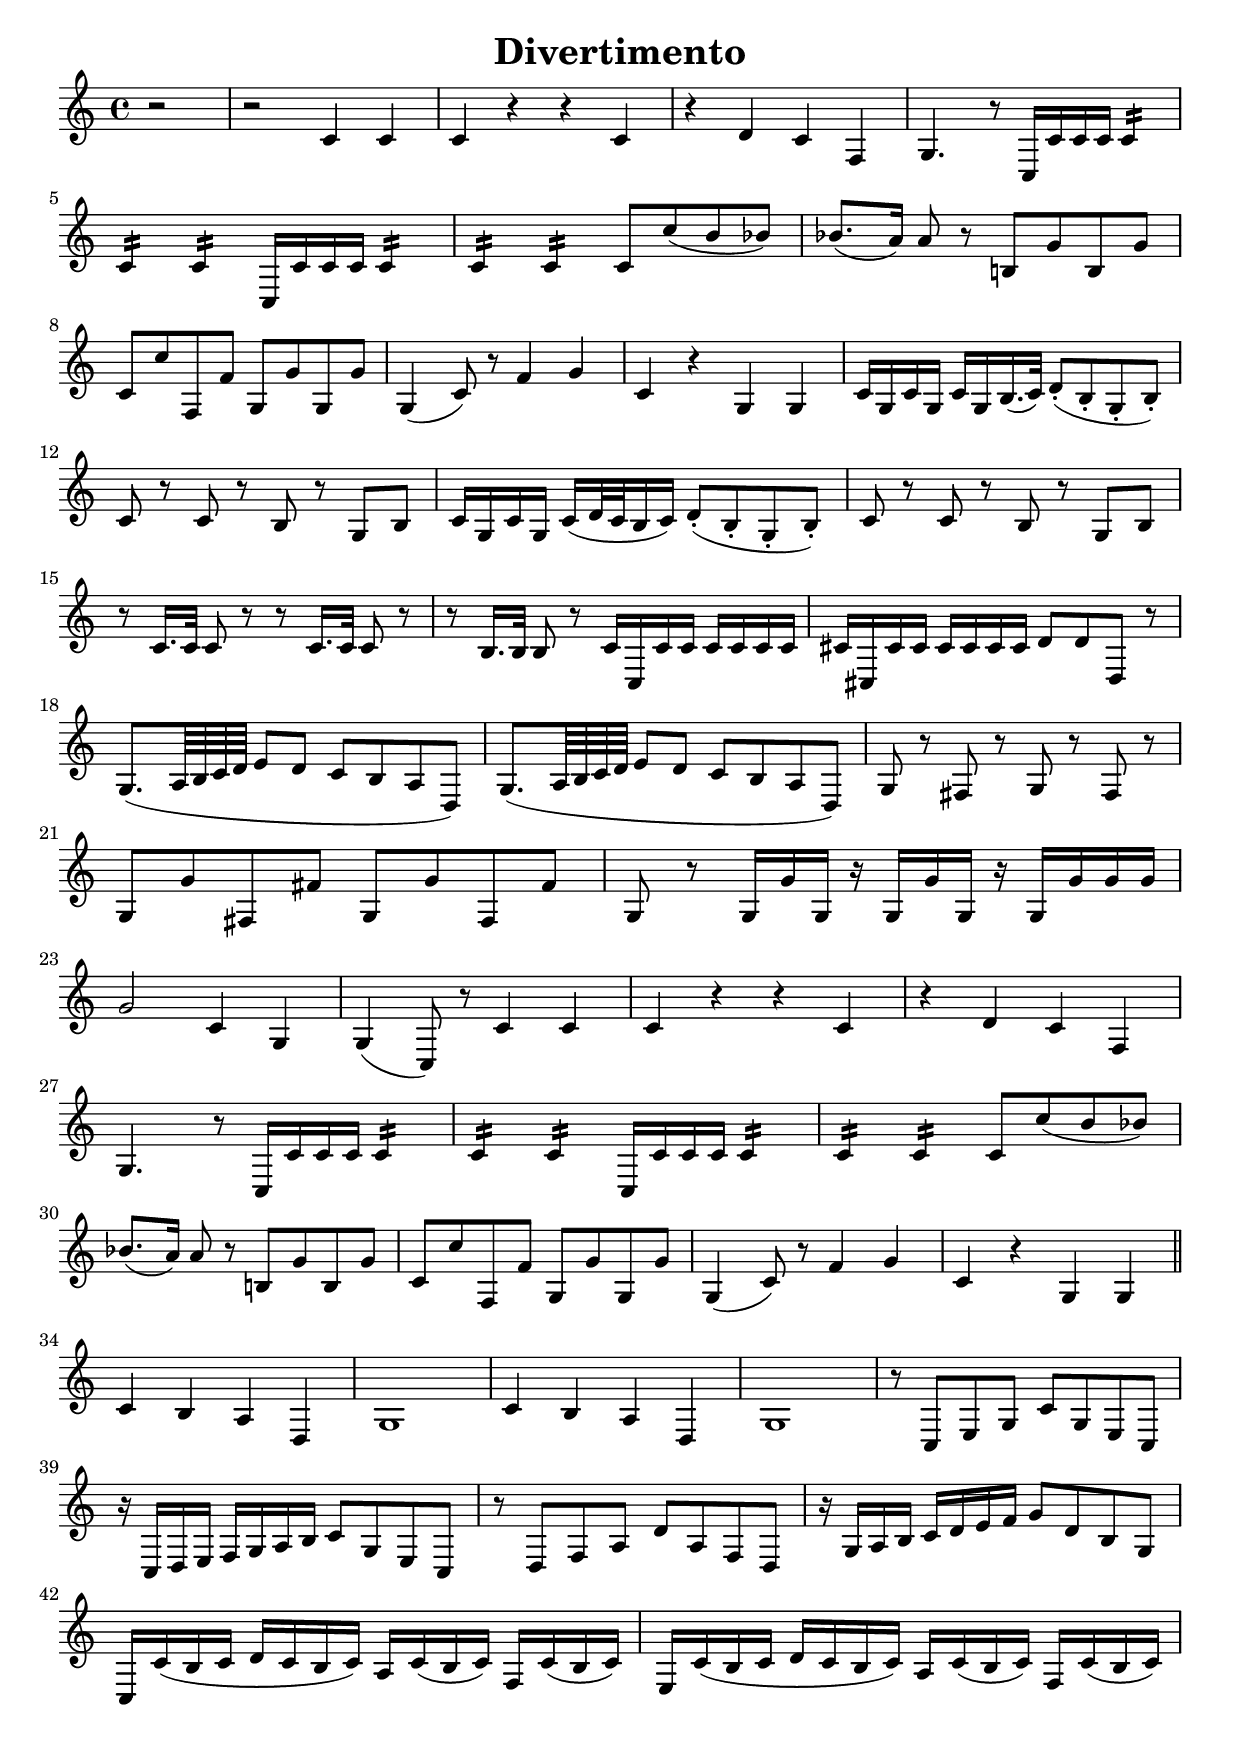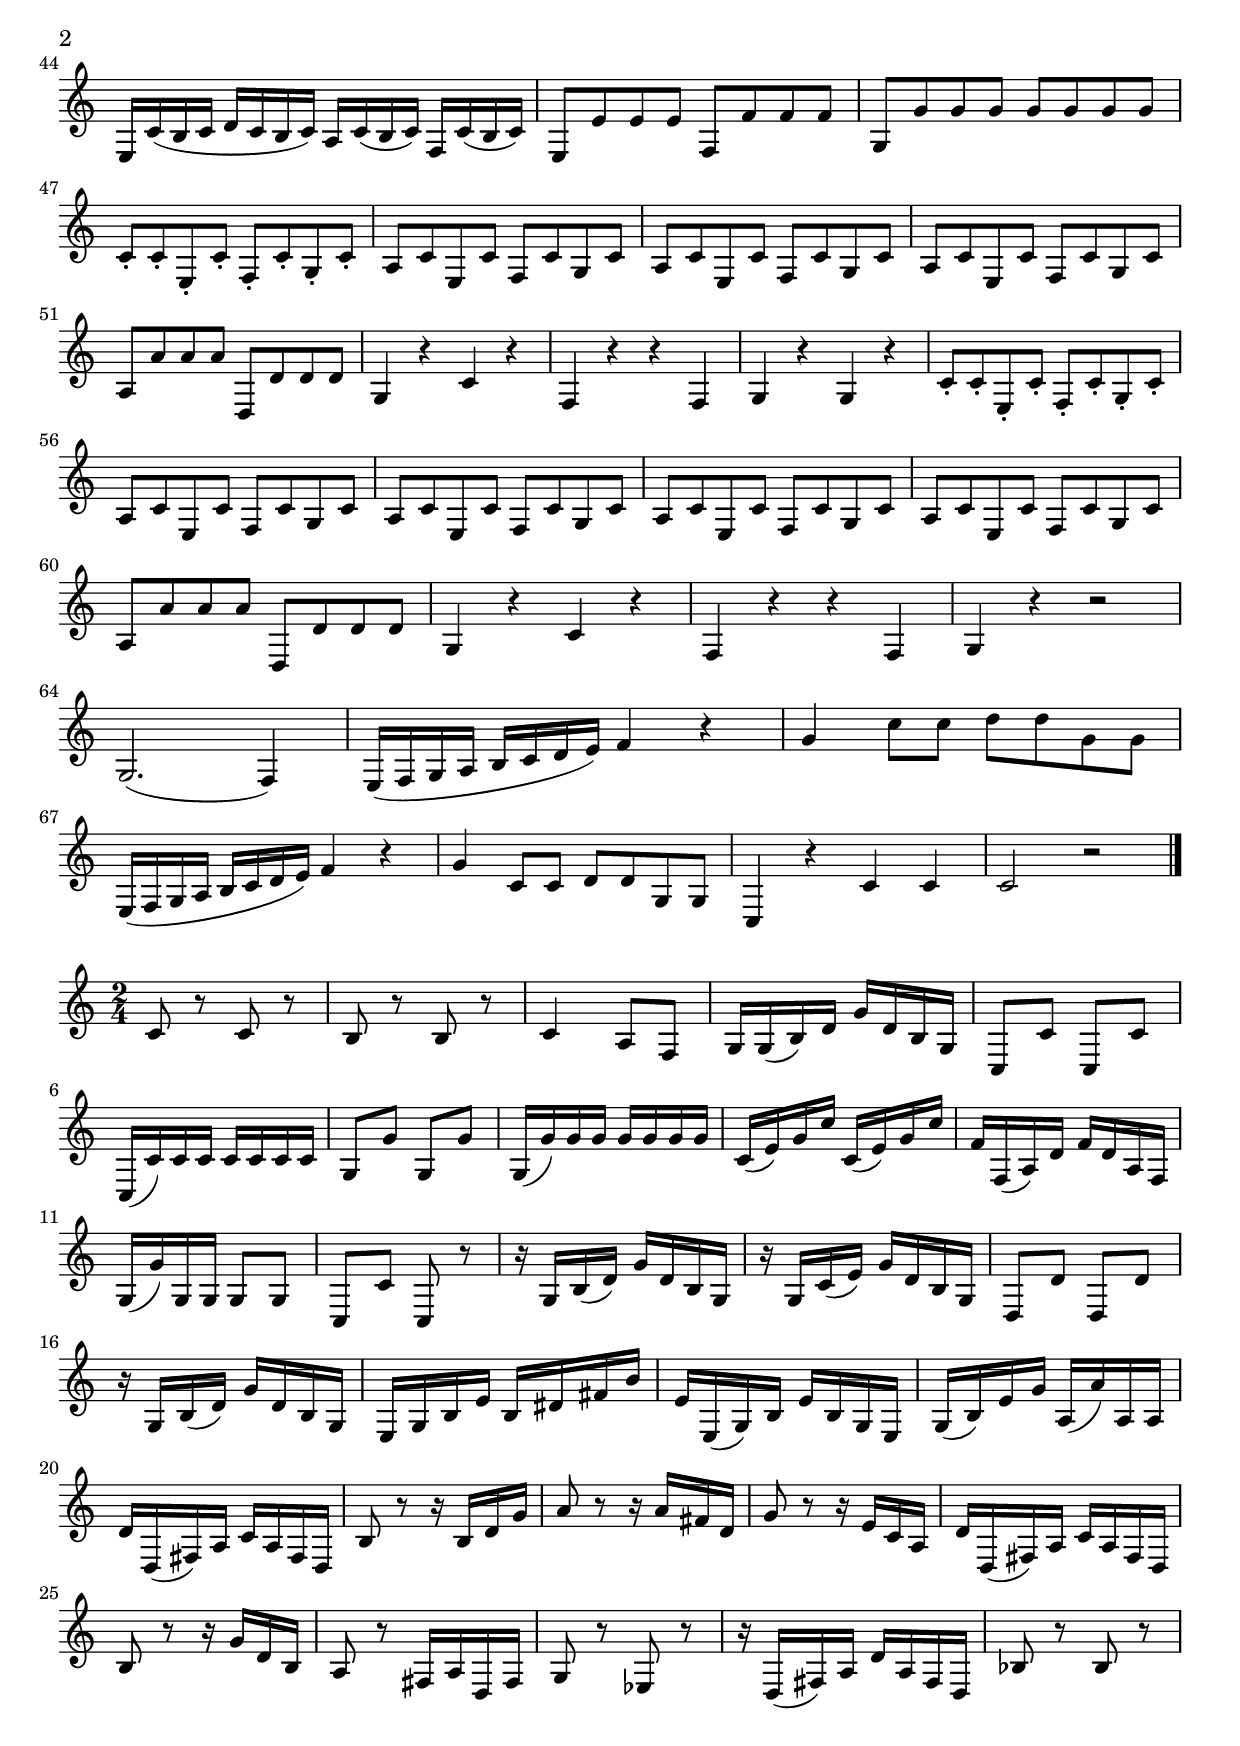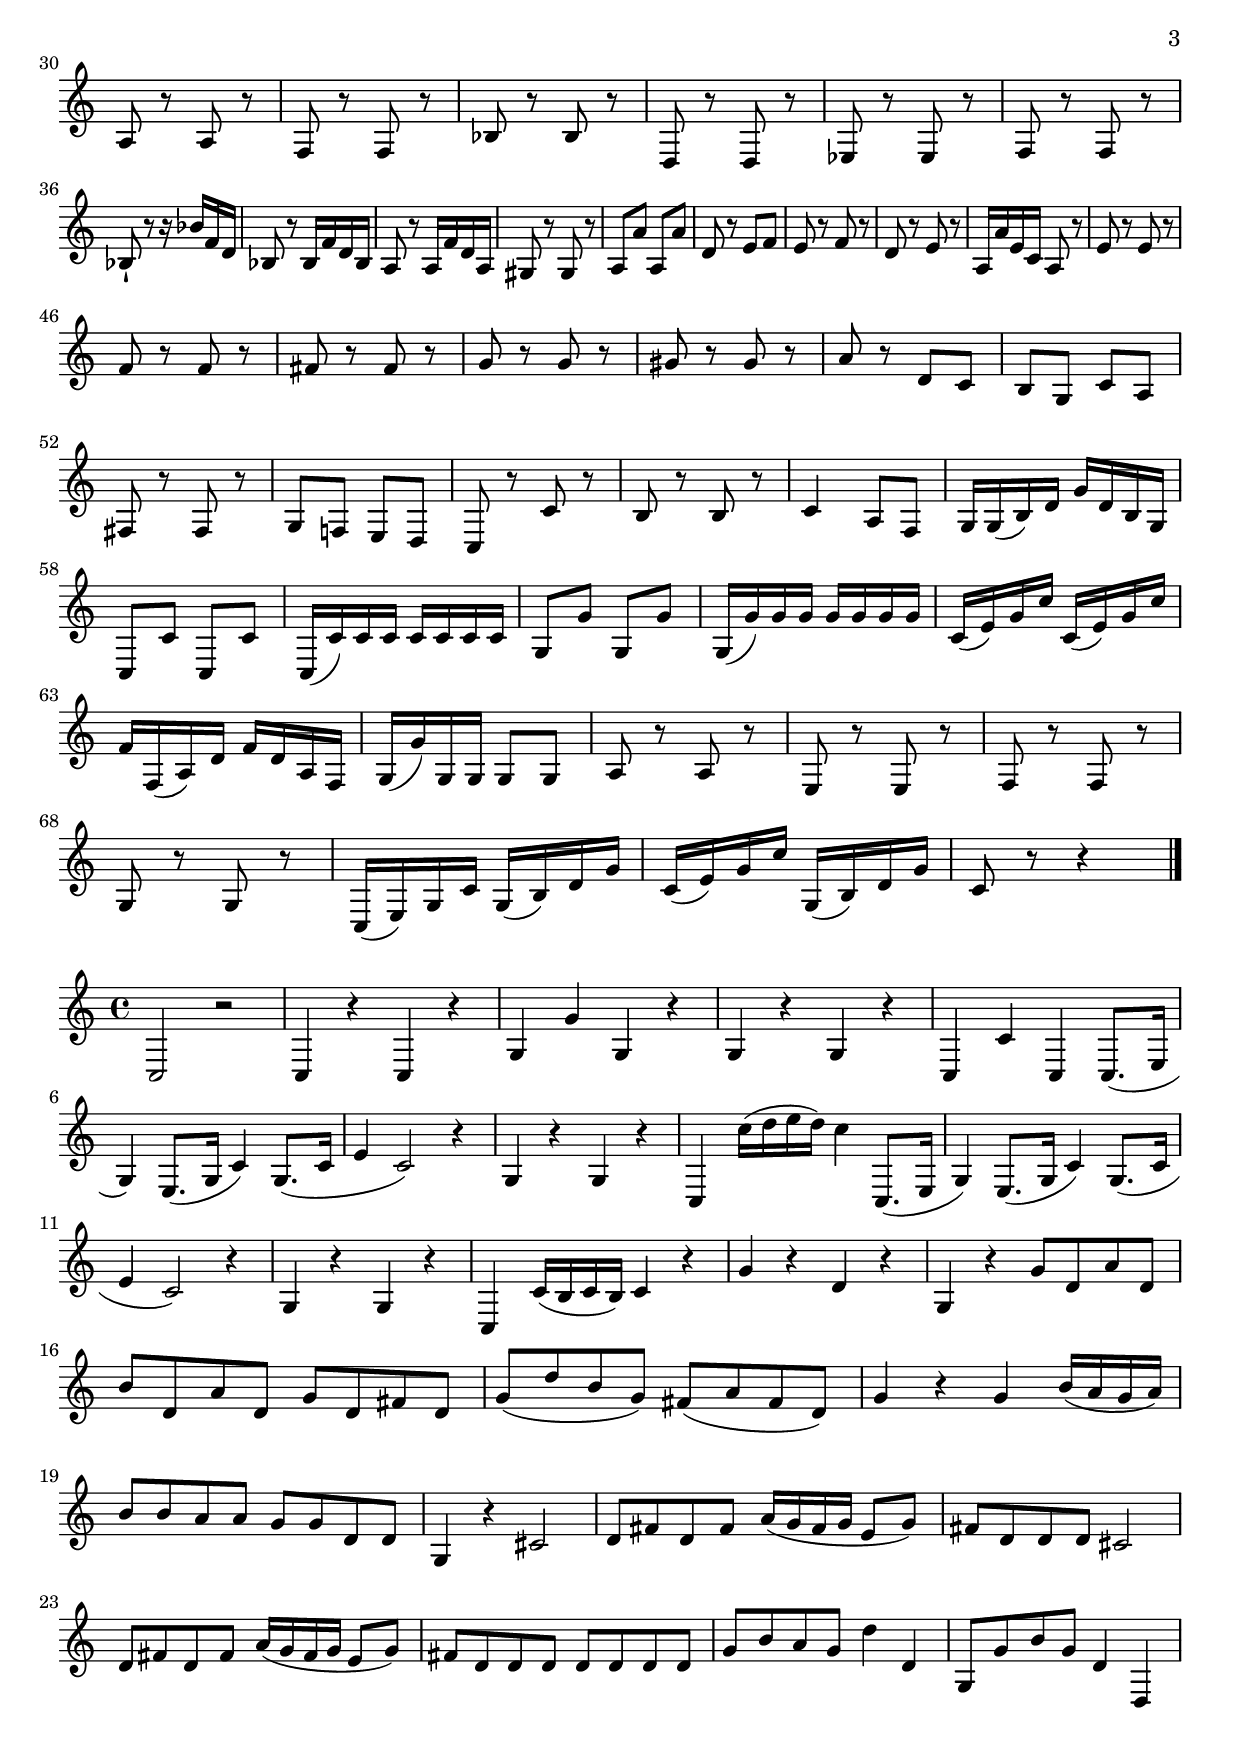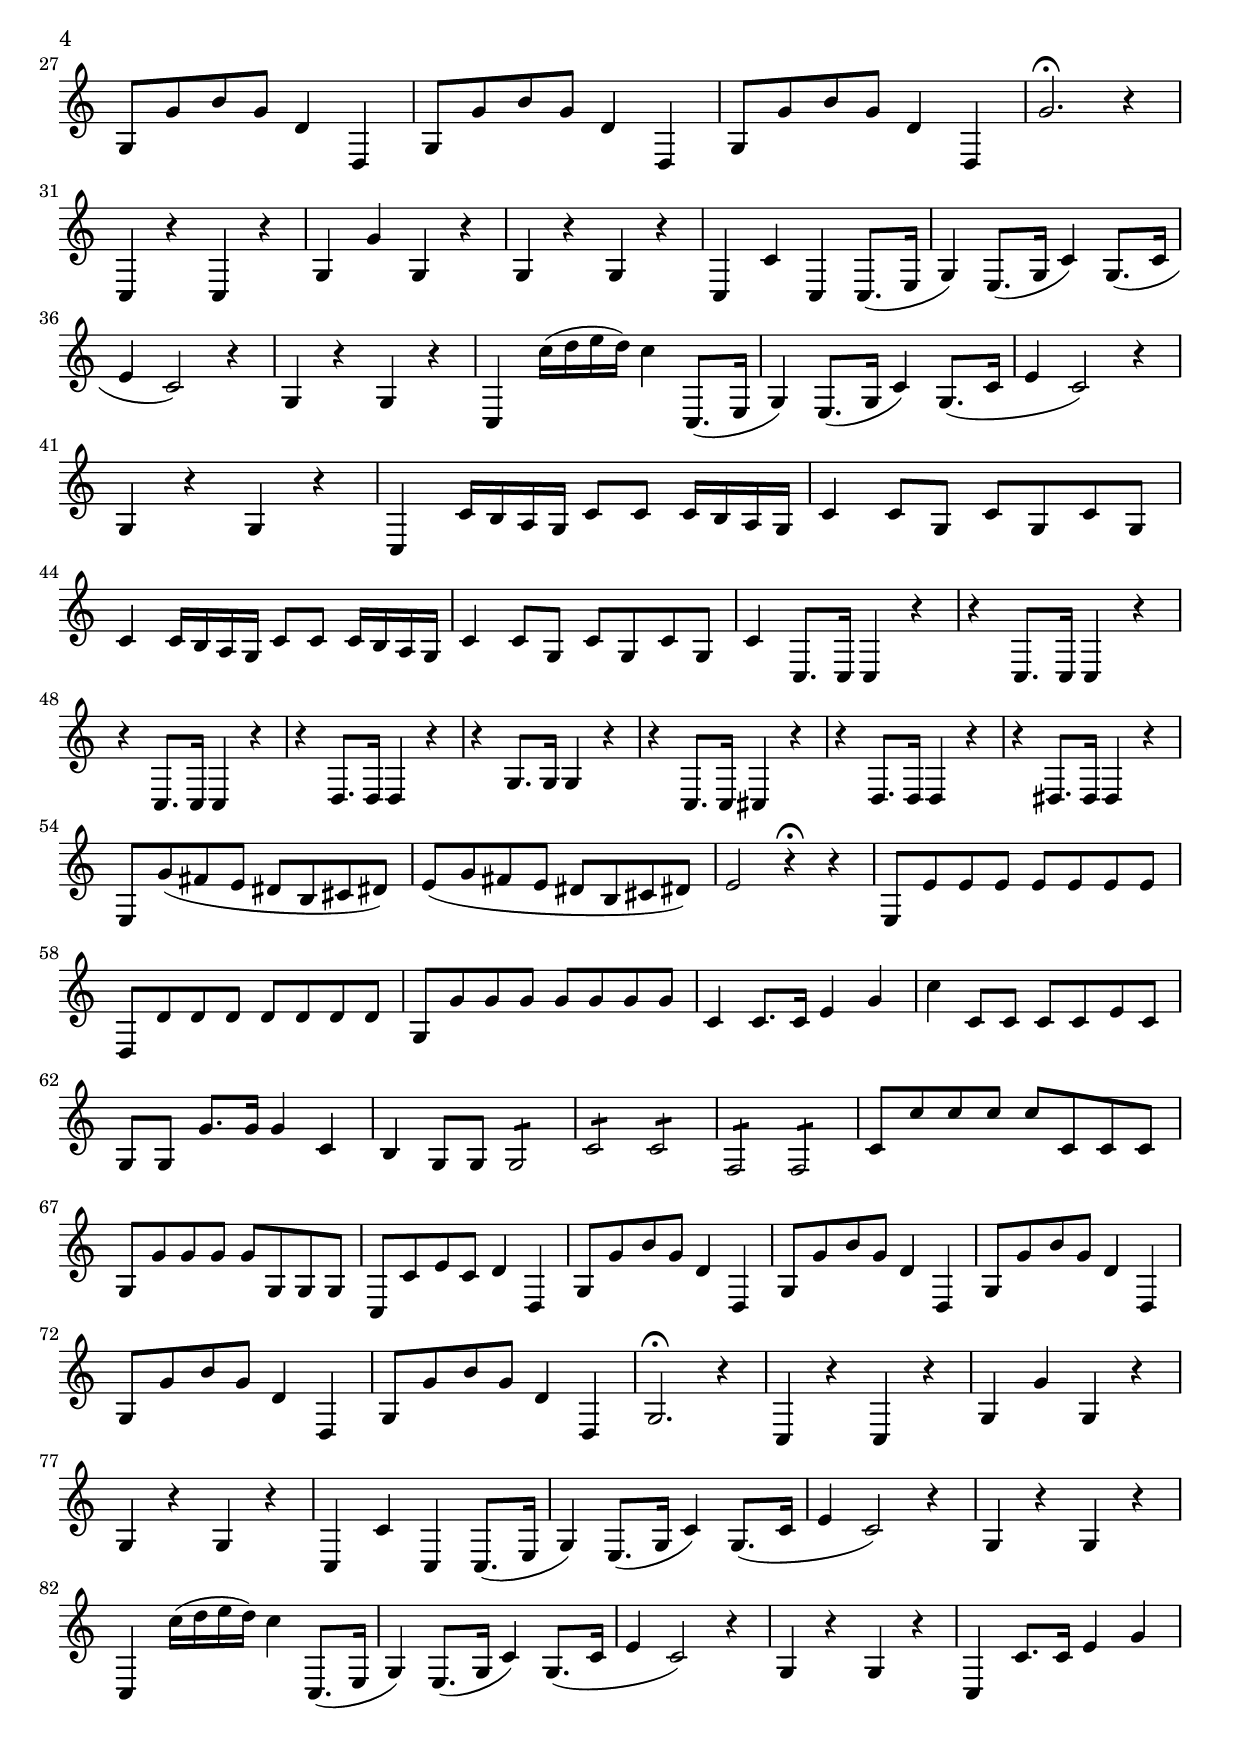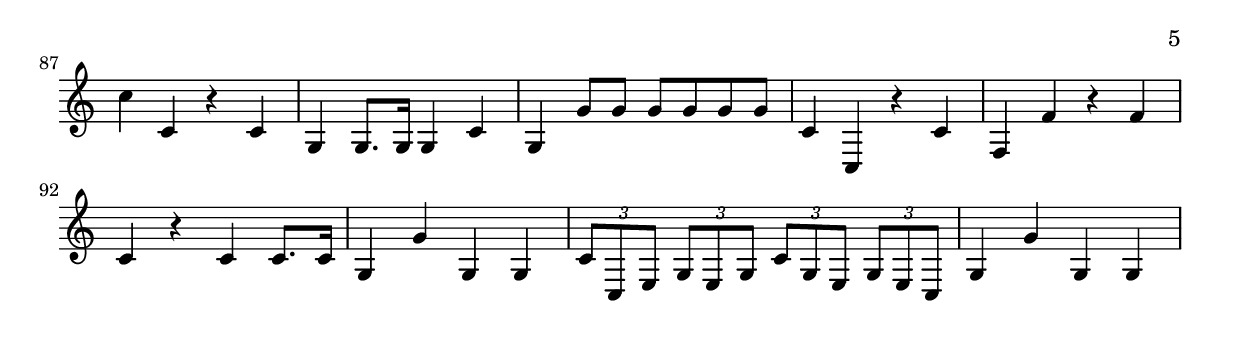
\header{
    title = "Divertimento"
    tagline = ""
}

\score {
    \layout {
        indent = #0
        ragged-last = ##f
    }
    \transpose c c' {
        \key c \major

        % m1
        \partial 2 r2
        r2 c4 c
        c r r c
        r d c f,
        g,4. r8 c,16 c c c c4:16
        \break

        % m5
        c: c: c,16 c c c c4:16
        c: c: c8 c' (b bes)
        bes8. (a16) a8 r b,! g b, g
        \break

        % m8
        c c' f, f g, g g, g
        g,4 (c8) r f4 g
        c r g, g,
        c16 g, c g, c g, b,16. (c32) d8-. (b,-. g,-. b,-.)
        \break

        % m12
        c8 r c r b, r g, b,
        c16 g, c g, c (d32 c b,16 c) d8-. (b,-. g,-. b,-.)
        c8 r c r b, r g, b,
        \break

        % m15
        r c16. c32 c8 r r c16. c32 c8 r
        r b,16. b,32 b,8 r c16 c, c c c c c c
        cis cis, cis cis cis cis cis cis d8 d d, r
        \break

        % m18
        g,8. (a,64 b, c d e8 d c b, a, d,)
        g,8. (a,64 b, c d e8 d c b, a, d,)
        g, r fis, r g, r fis, r
        \break

        % m21
        g, g fis, fis g, g fis, fis
        g, r g,16 g g, r g, g g, r g, g g g
        \break

        % m23
        g2 c4 g,
        g, (c,8) r c4 c
        c r r c
        r d c f,
        \break

        % m27
        g,4. r8 c,16 c c c c4:16
        c: c: c,16 c c c c4:16
        c: c: c8 c' (b bes)
        \break

        % m30
        bes8. (a16) a8 r b,! g b, g
        c c' f, f g, g g, g
        g,4 (c8) r f4 g
        c r g, g,
        \bar "||"
        \break

        % m34
        c4 b, a, d,
        g,1
        c4 b, a, d,
        g,1
        r8 c, e, g, c g, e, c,
        \break

        % m39
        r16 c, d, e, f, g, a, b, c8 g, e, c,
        r d, f, a, d a, f, d,
        r16 g, a, b, c d e f g8 d b, g,

        % m42
        c,16 c (b, c d c b, c) a, c (b, c) f, c (b, c)
        e, c (b, c d c b, c) a, c (b, c) f, c (b, c)
        \break

        % m44
        e, c (b, c d c b, c) a, c (b, c) f, c (b, c)
        e,8 e e e f, f f f
        g, g g g g g g g
        \break

        % m47
        c-. c-. e,-. c-. f,-. c-. g,-. c-.
        a, c e, c f, c g, c
        a, c e, c f, c g, c
        a, c e, c f, c g, c
        \break

        % m51
        a, a a a d, d d d
        g,4 r c r
        f, r r f,
        g, r g, r
        c8-. c-. e,-. c-. f,-. c-. g,-. c-.
        \break

        % m56
        a, c e, c f, c g, c
        a, c e, c f, c g, c
        a, c e, c f, c g, c
        a, c e, c f, c g, c
        \break

        % m60
        a, a a a d, d d d
        g,4 r c r
        f, r r f,
        g, r r2
        \break

        % m64
        g,2. (f,4)
        e,16 (f, g, a, b, c d e) f4 r
        g c'8 c' d' d' g g
        \break

        % m67
        e,16 (f, g, a, b, c d e) f4 r
        g c8 c d d g, g,
        c,4 r c c
        c2 r
        \bar "|."
    }
}

\score {
    \layout {
        indent = #0
        ragged-last = ##f
    }
    \transpose c c' {
        \key c \major
        \time 2/4

        % m1
        c8 r c r
        b, r b, r
        c4 a,8 f,
        g,16 g, (b,) d g d b, g,
        c,8 c c, c
        \break

        % m6
        c,16 (c) c c c c c c
        g,8 g g, g
        g,16 (g) g g g g g g
        c (e) g c' c (e) g c'
        f f, (a,) d f d a, f,
        \break

        % m11
        g, (g) g, g, g,8 g,
        c, c c, r
        r16 g, b, (d) g d b, g,
        r g, c (e) g d b, g,
        d,8 d d, d
        \break

        % m16
        r16 g, b, (d) g d b, g,
        e, g, b, e b, dis fis b
        e e, (g,) b, e b, g, e,
        g, (b,) e g a, (a) a, a,
        \break

        % m20
        d d, (fis,) a, c a, fis, d,
        b,8 r r16 b, d g
        a8 r r16 a fis d
        g8 r r16 e c a,
        d d, (fis,) a, c a, fis, d,
        \break

        % m25
        b,8 r r16 g d b,
        a,8 r fis,16 a, d, fis,
        g,8 r es, r
        r16 d, (fis,) a, d a, fis, d,
        bes,8 r bes, r
        \break

        % m30
        a, r a, r
        f, r f, r
        bes, r bes, r
        d, r d, r
        es, r es, r
        f, r f, r
        \break

        % m36
        bes,-! r r16 bes f d
        bes,8 r bes,16 f d bes,
        a,8 r a,16 f d a,
        gis,8 r gis, r
        a, a a, a

        % m41
        d8 r e f
        e r f r
        d r e r
        a,16 a e c a,8 r
        e r e r
        \break

        % m46
        f r f r
        fis r fis r
        g r g r
        gis r gis r
        a r d c
        b, g, c a,
        \break

        % m52
        fis, r fis, r
        g, f,! e, d,
        c, r c r
        b, r b, r
        c4 a,8 f,
        g,16 g, (b,) d g d b, g,
        \break

        % m58
        c,8 c c, c
        c,16 (c) c c c c c c
        g,8 g g, g
        g,16 (g) g g g g g g
        c (e) g c' c (e) g c'
        \break

        % m63
        f16 f, (a,) d f d a, f,
        g, (g) g, g, g,8 g,
        a, r a, r
        e, r e, r
        f, r f, r
        \break

        % m68
        g, r g, r
        c,16 (e,) g, c g, (b,) d g
        c (e) g c' g, (b,) d g
        c8 r r4
        \bar "|."
    }
}

\score {
    \layout {
        indent = #0
        ragged-last = ##f
    }
    \transpose c c' {
        \key c \major

        % m1
        c,2 r
        c,4 r c, r
        g, g g, r
        g, r g, r
        c, c c, c,8. (e,16
        \break

        % m6
        g,4) e,8. (g,16 c4) g,8. (c16
        e4 c2) r4
        g, r g, r
        c,4 c'16 (d' e' d') c'4 c,8. (e,16
        g,4) e,8. (g,16 c4) g,8. (c16
        \break

        % m11
        e4 c2) r4
        g, r g, r
        c,4 c16 (b, c b,) c4  r
        g r d r
        g, r g8 d a d
        \break

        % m16
        b d a d g d fis d
        g (d' b g) fis (a fis d)
        g4 r g b16 (a g a)
        \break

        % m19
        b8 b a a g g d d
        g,4 r cis2
        d8 fis d fis a16 (g fis g e8 g)
        fis d d d cis2
        \break

        % m 23
        d8 fis d fis a16 (g fis g e8 g)
        fis d d d d d d d
        g b a g d'4 d
        g,8 g b g d4 d,
        \break

        % m27
        g,8 g b g d4 d,
        g,8 g b g d4 d,
        g,8 g b g d4 d,
        g2.\fermata r4
        \break

        % m31
        c, r c, r
        g, g g, r
        g, r g, r
        c, c c, c,8. (e,16
        g,4) e,8. (g,16 c4) g,8. (c16
        \break

        % m36
        e4 c2) r4
        g, r g, r
        c, c'16 (d' e' d') c'4 c,8. (e,16
        g,4) e,8. (g,16 c4) g,8. (c16
        e4 c2) r4
        \break

        % m41
        g,4 r g, r
        c, c16 b, a, g, c8 c c16 b, a, g,
        c4 c8 g, c g, c g,
        \break

        % m44
        c4 c16 b, a, g, c8 c c16 b, a, g,
        c4 c8 g, c g, c g,
        c4 c,8. c,16 c,4 r
        r c,8. c,16 c,4 r
        \break

        % m48
        r c,8. c,16 c,4 r
        r d,8. d,16 d,4 r
        r g,8. g,16 g,4 r
        r c,8. c,16 cis,4 r
        r d,8. d,16 d,4 r
        r dis,8. dis,16 dis,4 r
        \break

        % m54
        e,8 g (fis e dis b, cis dis!)
        e (g fis e dis b, cis dis!)
        e2 r4\fermata r
        e,8 e e e e e e e
        \break

        % m58
        d,8 d d d d d d d
        g, g g g g g g g
        c4 c8. c16 e4 g
        c' c8 c c c e c
        \break

        % m62
        g,8 g, g8. g16 g4 c
        b, g,8 g, g,2:8
        c: c: f,: f,:
        c8 c' c' c' c' c c c
        \break

        % m67
        g,8 g g g g g, g, g,
        c, c e c d4 d,
        g,8 g b g d4 d,
        g,8 g b g d4 d,
        g,8 g b g d4 d,
        \break

        % m72
        g,8 g b g d4 d,
        g,8 g b g d4 d,
        g,2.\fermata r4
        c, r c, r
        g, g g, r
        \break

        % m77
        g,4 r g, r
        c, c c, c,8. (e,16
        g,4) e,8. (g,16 c4) g,8. (c16
        e4 c2) r4
        g, r g, r
        \break

        % m82
        c,4 c'16 (d' e' d') c'4 c,8. (e,16
        g,4) e,8. (g,16 c4) g,8. (c16
        e4 c2) r4
        g, r g, r
        c, c8. c16 e4 g
        \break

        % m87
        c' c r c
        g, g,8. g,16 g,4 c
        g, g8 g g g g g
        c4 c, r c
        f, f r f
        \break

        % m92
        c r c c8. c16
        g,4 g g, g,
        \tuplet 3/2 4 { c8 c, e, g, e, g, c g, e, g, e, c, }
        g,4 g g, g,
    }
}

\version "2.20.0"  % necessary for upgrading to future LilyPond versions.
